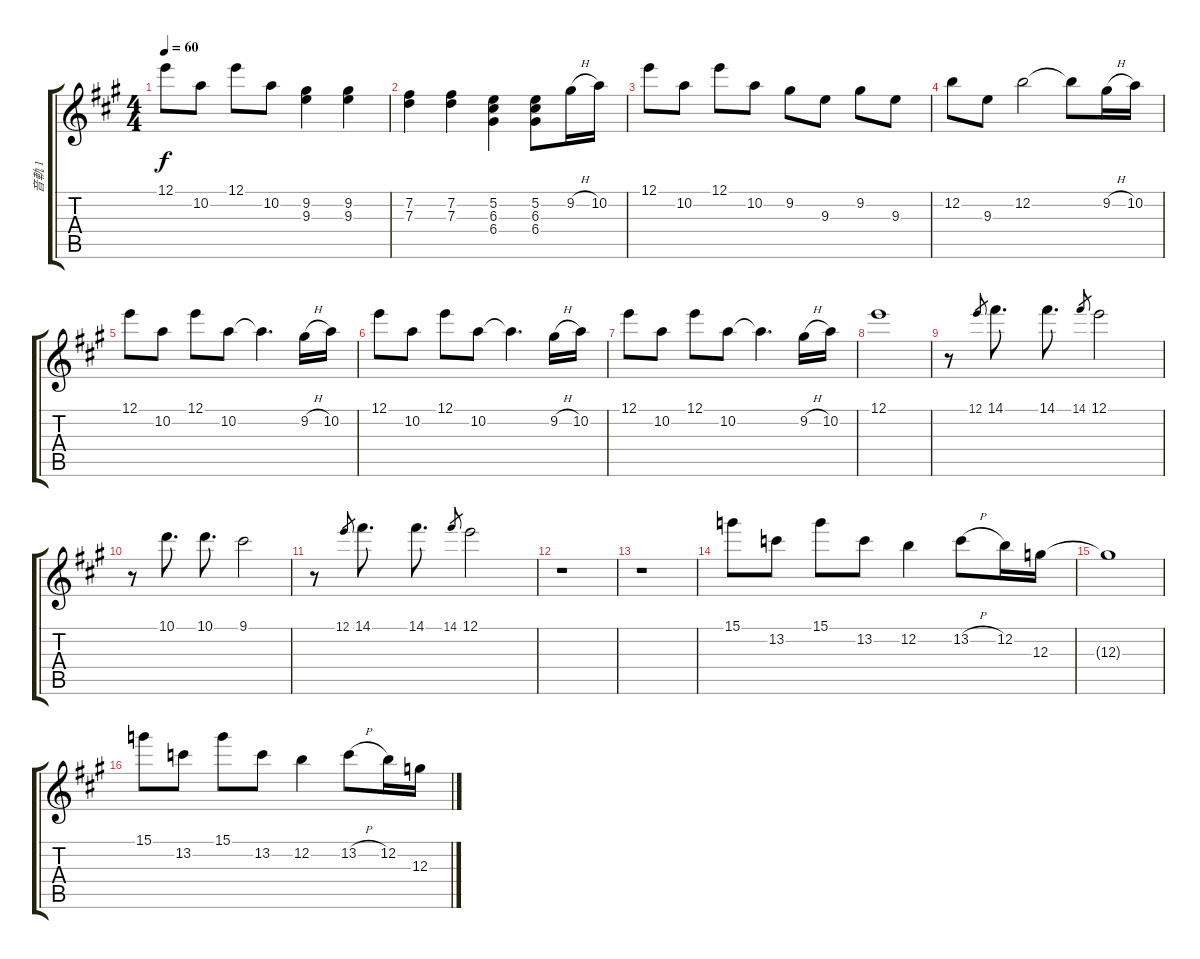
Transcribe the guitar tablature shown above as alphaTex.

\track ("音軌 1" "音軌 1") {instrument electricguitarjazz}
\staff {score tabs}
\tuning (E4 B3 G3 D3 A2 E2) {hide}
\ts (4 4)
\tempo 60
\clef g2
\ks a
12.1.8{dy f} 10.2.8 12.1.8 10.2.8 (9.2 9.3).4 (9.2 9.3).4 |
(7.2 7.3).4 (7.2 7.3).4 (5.2 6.3 6.4).4 (5.2 6.3 6.4).8 9.2{h}.16 10.2.16 |
12.1.8 10.2.8 12.1.8 10.2.8 9.2.8 9.3.8 9.2.8 9.3.8 |
12.2.8 9.3.8 12.2.2 12.2{t}.8 9.2{h}.16 10.2.16 |
12.1.8 10.2.8 12.1.8 10.2.8 10.2{t}.4{d} 9.2{h}.16 10.2.16 |
12.1.8 10.2.8 12.1.8 10.2.8 10.2{t}.4{d} 9.2{h}.16 10.2.16 |
12.1.8 10.2.8 12.1.8 10.2.8 10.2{t}.4{d} 9.2{h}.16 10.2.16 |
12.1.1 |
r.8 12.1.8{gr} 14.1.8{d} 14.1.8{d} 14.1.8{gr} 12.1.2 |
r.8 10.1.8{d} 10.1.8{d} 9.1.2 |
r.8 12.1.8{gr} 14.1.8{d} 14.1.8{d} 14.1.8{gr} 12.1.2 |
r.1 |
r.1 |
15.1.8 13.2.8 15.1.8 13.2.8 12.2.4 13.2{h}.8 12.2.16 12.3.16 |
12.3{t}.1 |
15.1.8 13.2.8 15.1.8 13.2.8 12.2.4 13.2{h}.8 12.2.16 12.3.16
